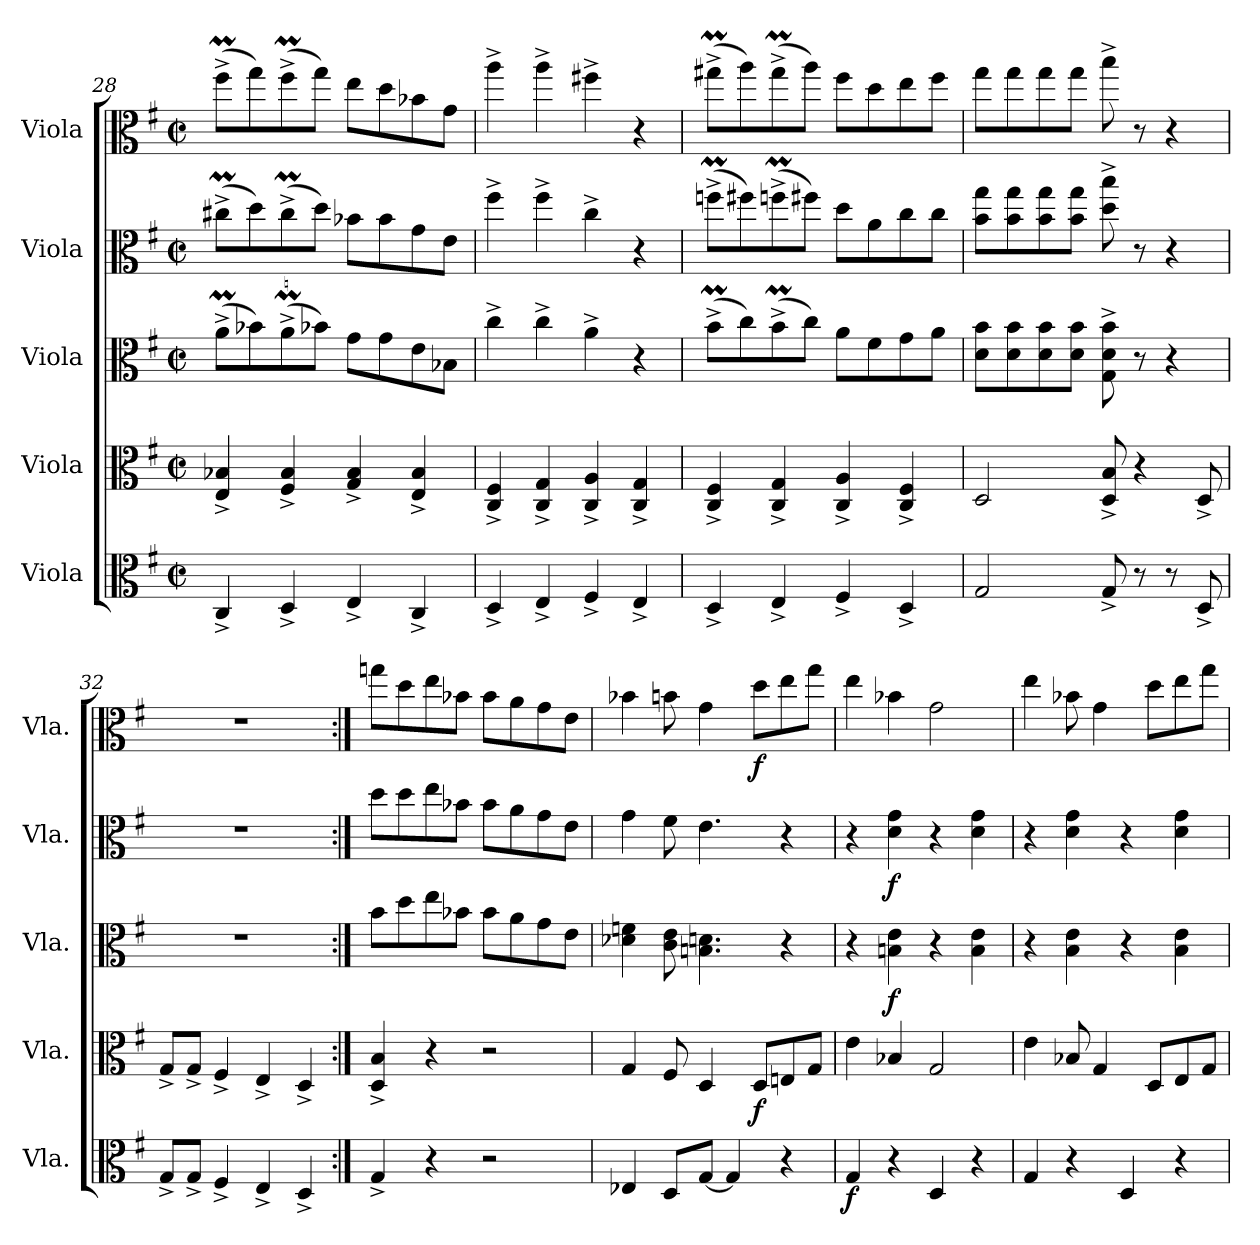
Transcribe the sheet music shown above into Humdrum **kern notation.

**kern	**dynam	**kern	**dynam	**kern	**dynam	**kern	**dynam	**kern	**dynam
*part5	*part5	*part4	*part4	*part3	*part3	*part2	*part2	*part1	*part1
*staff5	*staff5	*staff4	*staff4	*staff3	*staff3	*staff2	*staff2	*staff1	*staff1
*I"Viola	*	*I"Viola	*	*I"Viola	*	*I"Viola	*	*I"Viola	*
*I'Vla.	*	*I'Vla.	*	*I'Vla.	*	*I'Vla.	*	*I'Vla.	*
*clefC3	*	*clefC3	*	*clefC3	*	*clefC3	*	*clefC3	*
*k[f#]	*	*k[f#]	*	*k[f#]	*	*k[f#]	*	*k[f#]	*
*M4/4	*	*M4/4	*	*M4/4	*	*M4/4	*	*M4/4	*
*met(c|)	*	*met(c|)	*	*met(c|)	*	*met(c|)	*	*met(c|)	*
=28	=28	=28	=28	=28	=28	=28	=28	=28	=28
4C^/	.	4E/^ 4B-X/^	.	(8aM^\L	.	(8cc#Xm^\L	.	(8ff#m^\L	.
.	.	.	.	8b-X\)	.	8dd\)	.	8gg\)	.
4D^/	.	4F#/^ 4B-/^	.	(8aM^\	.	(8cc#m^\	.	(8ff#m^\	.
.	.	.	.	8b-\J)	.	8dd\J)	.	8gg\J)	.
4E^/	.	4G/^ 4B-/^	.	8g\L	.	8b-X\L	.	8ee\L	.
.	.	.	.	8g\	.	8b-\	.	8dd\	.
4C^/	.	4E/^ 4B-/^	.	8e\	.	8g\	.	8b-X\	.
.	.	.	.	8B-X\J	.	8e\J	.	8g\J	.
=29	=29	=29	=29	=29	=29	=29	=29	=29	=29
4D^/	.	4C/^ 4F#/^	.	4cc^\	.	4ff#^\	.	4aa^\	.
4E^/	.	4C/^ 4G/^	.	4cc^\	.	4ff#^\	.	4aa^\	.
4F#^/	.	4C/^ 4A/^	.	4a^\	.	4cc^\	.	4ff#X^\	.
4E^/	.	4C/^ 4G/^	.	4r	.	4r	.	4r	.
!!LO:PB:g=z
=30	=30	=30	=30	=30	=30	=30	=30	=30	=30
4D^/	.	4C/^ 4F#/^	.	(8bm^\L	.	(8ffnM^\L	.	(8gg#Xm^\L	.
.	.	.	.	8cc\)	.	8ff#X\)	.	8aa\)	.
4E^/	.	4C/^ 4G/^	.	(8bm^\	.	(8ffnM^\	.	(8gg#m^\	.
.	.	.	.	8cc\J)	.	8ff#X\J)	.	8aa\J)	.
4F#^/	.	4C/^ 4A/^	.	8a\L	.	8dd\L	.	8ff#\L	.
.	.	.	.	8f#\	.	8a\	.	8dd\	.
4D^/	.	4C/^ 4F#/^	.	8g\	.	8cc\	.	8ee\	.
.	.	.	.	8a\J	.	8cc\J	.	8ff#\J	.
=31	=31	=31	=31	=31	=31	=31	=31	=31	=31
2G/	.	2D/	.	8d\ 8b\L	.	8b\ 8gg\L	.	8gg\L	.
.	.	.	.	8d\ 8b\	.	8b\ 8gg\	.	8gg\	.
.	.	.	.	8d\ 8b\	.	8b\ 8gg\	.	8gg\	.
.	.	.	.	8d\ 8b\J	.	8b\ 8gg\J	.	8gg\J	.
8G^/	.	8D/^ 8B/^	.	8G\^ 8d\^ 8b\^	.	8dd\^ 8bb\^	.	8bb^\	.
8r	.	4r	.	8r	.	8r	.	8r	.
8r	.	.	.	4r	.	4r	.	4r	.
8D^/	.	8D^/	.	.	.	.	.	.	.
=32	=32	=32	=32	=32	=32	=32	=32	=32	=32
8G^/L	.	8G^/L	.	1r	.	1r	.	1r	.
8G^/J	.	8G^/J	.	.	.	.	.	.	.
4F#^/	.	4F#^/	.	.	.	.	.	.	.
4E^/	.	4E^/	.	.	.	.	.	.	.
4D^/	.	4D^/	.	.	.	.	.	.	.
!!LO:LB:g=z
=33:|!	=33:|!	=33:|!	=33:|!	=33:|!	=33:|!	=33:|!	=33:|!	=33:|!	=33:|!
4G^/	.	4D/^ 4B/^	.	8b\L	.	8dd\L	.	8ggn\L	.
.	.	.	.	8dd\	.	8dd\	.	8dd\	.
4r	.	4r	.	8ee\	.	8ee\	.	8ee\	.
.	.	.	.	8b-X\J	.	8b-X\J	.	8b-X\J	.
2r	.	2r	.	8b-\L	.	8b-\L	.	8b-\L	.
.	.	.	.	8a\	.	8a\	.	8a\	.
.	.	.	.	8g\	.	8g\	.	8g\	.
.	.	.	.	8e\J	.	8e\J	.	8e\J	.
=34	=34	=34	=34	=34	=34	=34	=34	=34	=34
4E-X/	.	4G/	.	4d-X\ 4fn\	.	4g\	.	4b-X\	.
8D/L	.	8F#/	.	8c\ 8e\	.	8f#\	.	8bn\	.
[8G/J	.	4D/	.	4.Bn\ 4.dn\	.	4.e\	.	4g\	.
4G/]	.	.	.	.	.	.	.	.	.
!	!	!	!LO:DY:b	!	!	!	!	!	!LO:DY:b
.	.	8D/L	f	.	.	.	.	8dd\L	f
4r	.	8En/	.	4r	.	4r	.	8ee\	.
.	.	8G/J	.	.	.	.	.	8gg\J	.
=35	=35	=35	=35	=35	=35	=35	=35	=35	=35
!	!LO:DY:b	!	!	!	!	!	!	!	!
4G/	f	4e\	.	4r	.	4r	.	4ee\	.
!	!	!	!	!	!LO:DY:b	!	!LO:DY:b	!	!
4r	.	4B-X/	.	4Bn\ 4e\	f	4d\ 4g\	f	4b-X\	.
4D/	.	2G/	.	4r	.	4r	.	2g\	.
4r	.	.	.	4B\ 4e\	.	4d\ 4g\	.	.	.
=36	=36	=36	=36	=36	=36	=36	=36	=36	=36
4G/	.	4e\	.	4r	.	4r	.	4ee\	.
4r	.	8B-X/	.	4B\ 4e\	.	4d\ 4g\	.	8b-X\	.
.	.	4G/	.	.	.	.	.	4g\	.
4D/	.	.	.	4r	.	4r	.	.	.
.	.	8D/L	.	.	.	.	.	8dd\L	.
4r	.	8E/	.	4B\ 4e\	.	4d\ 4g\	.	8ee\	.
.	.	8G/J	.	.	.	.	.	8gg\J	.
=	=	=	=	=	=	=	=	=	=
*-	*-	*-	*-	*-	*-	*-	*-	*-	*-
